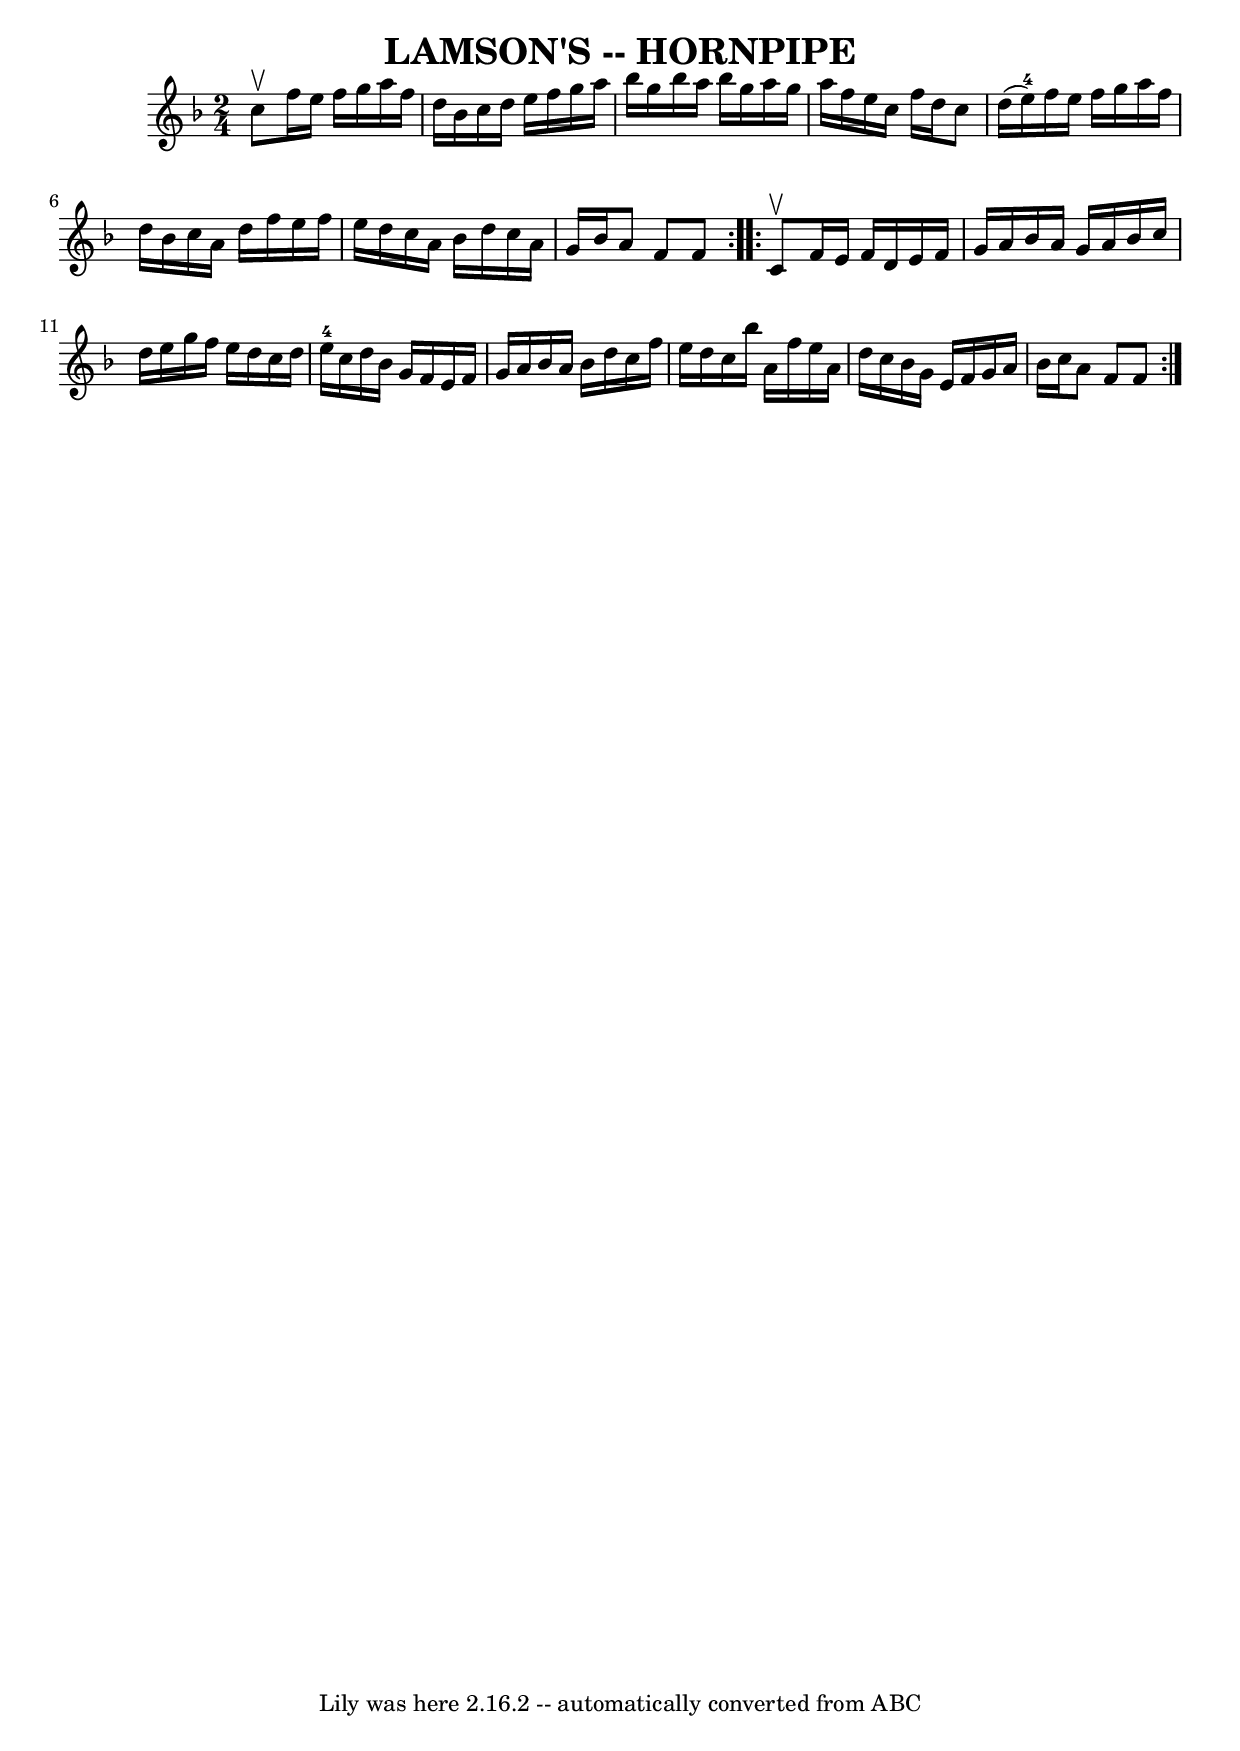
\version "2.16.2"
\include "Mammoth.ily"
\header {
  %% book = "Ryan's Mammoth Collection of Fiddle Tunes"
  crossRefNumber = "1"
  footnotes = ""
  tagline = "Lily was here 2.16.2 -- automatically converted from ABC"
  title = "LAMSON'S -- HORNPIPE"

}
voicedefault =  {



  \repeat volta 2 {

    \time 2/4 
    \key f \major
 c''8^\upbow       |
    f''16 e''16 f''16 
    g''16 a''16 f''16 d''16 bes'16    |
    c''16 d''16    
    e''16 f''16 g''16 a''16 bes''16 g''16    |
    bes''16    
    a''16 bes''16 g''16 a''16 g''16 a''16 f''16    |
    
    e''16 c''16 f''16 d''16 c''8 d''16 (e''16-4)   |
    
    |
    f''16 e''16 f''16 g''16 a''16 f''16 d''16    
    bes'16    |
    c''16 a'16 d''16 f''16 e''16 f''16 e''16 
    d''16    |
    c''16 a'16 bes'16 d''16 c''16 a'16    
    g'16 bes'16    |
    a'8 f'8 f'8    
  }     
  \repeat volta 2 {
    c'8 
    ^\upbow       |
    f'16 e'16 f'16 d'16 e'16 f'16 g'16   
    a'16    |
    bes'16 a'16 g'16 a'16 bes'16 c''16 d''16  
    e''16    |
    g''16 f''16 e''16 d''16 c''16 d''16    
    e''16-4 c''16    |
    d''16 bes'16 g'16 f'16 e'16    
    f'16 g'16 a'16    |
    |
    bes'16 a'16 bes'16    
    d''16 c''16 f''16 e''16 d''16    |
    c''16 bes''16    
    a'16 f''16 e''16 a'16 d''16 c''16    |
    bes'16 g'16   
    e'16 f'16 g'16 a'16 bes'16 c''16    |
    a'8 f'8    
    f'8    
  }   

}

\score{
  <<

    \context Staff="default"
    {
      \voicedefault 
      
    }

  >>
  \layout {
    
  }
  \midi {
  }

}
